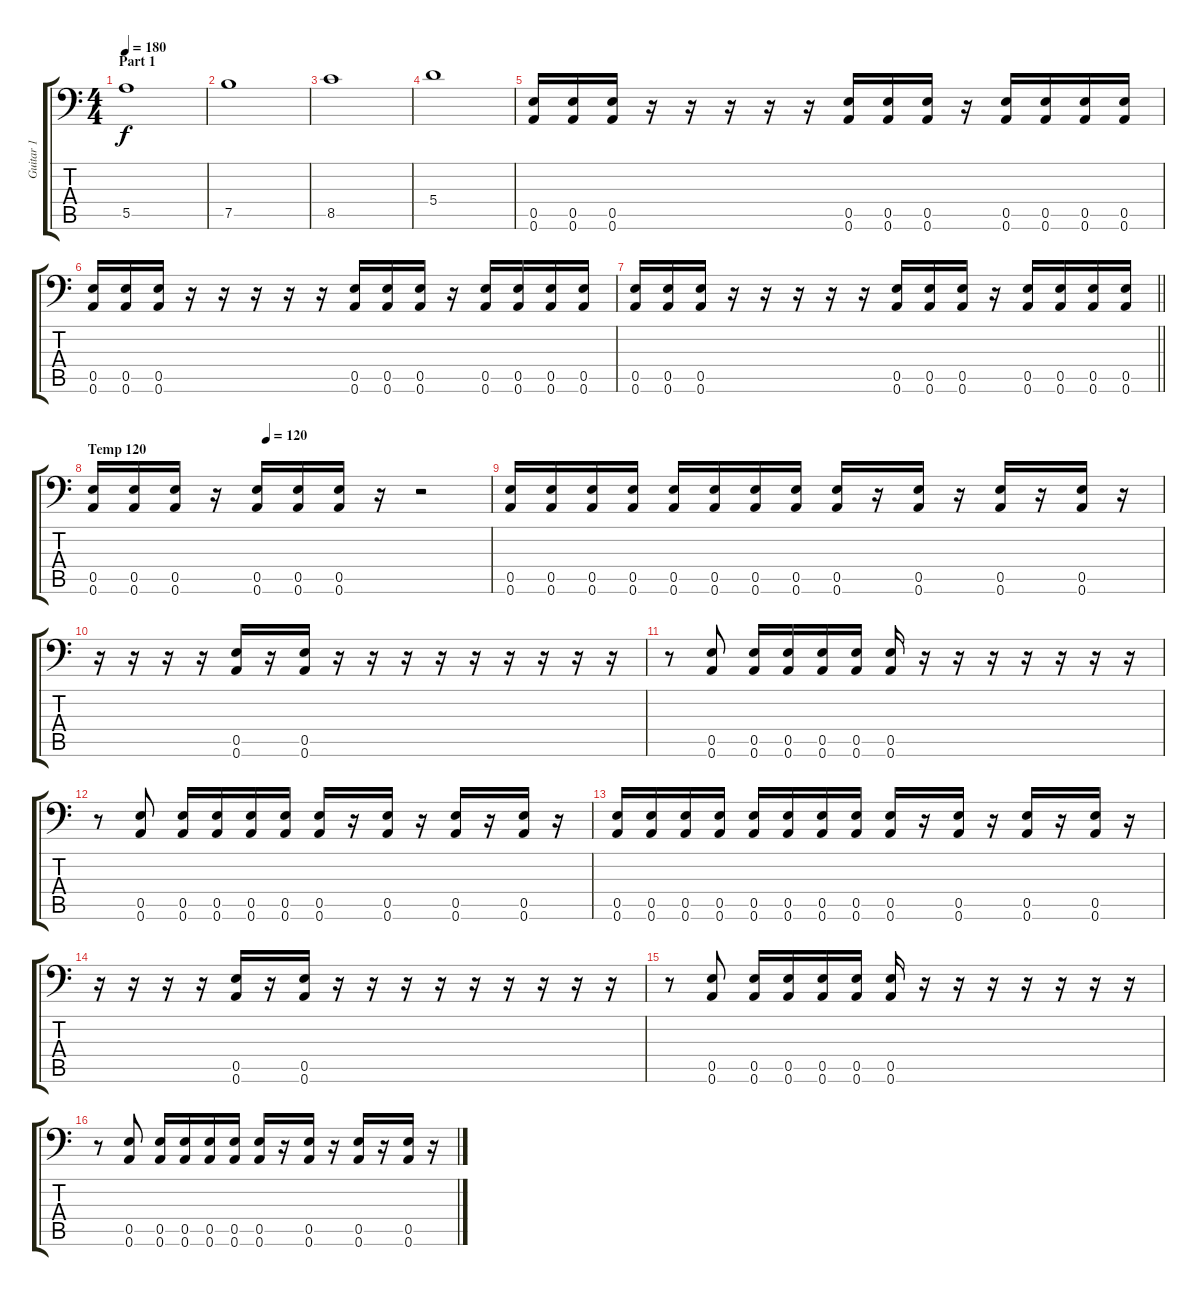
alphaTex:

\track ("Guitar 1" "Guitar 1") {instrument distortionguitar}
\staff {score tabs}
\tuning (B3 Gb3 D3 A2 E2 A1) {hide}
\ts (4 4)
\section ("" "Part 1")
\tempo 180
\clef f4
\ks c
5.5.1{dy f} |
7.5.1 |
8.5.1 |
5.4.1 |
(0.5 0.6).16 (0.5 0.6).16 (0.5 0.6).16 r.16 r.16 r.16 r.16 r.16 (0.5 0.6).16 (0.5 0.6).16 (0.5 0.6).16 r.16 (0.5 0.6).16 (0.5 0.6).16 (0.5 0.6).16 (0.5 0.6).16 |
(0.5 0.6).16 (0.5 0.6).16 (0.5 0.6).16 r.16 r.16 r.16 r.16 r.16 (0.5 0.6).16 (0.5 0.6).16 (0.5 0.6).16 r.16 (0.5 0.6).16 (0.5 0.6).16 (0.5 0.6).16 (0.5 0.6).16 |
\barLineRight lightlight
(0.5 0.6).16 (0.5 0.6).16 (0.5 0.6).16 r.16 r.16 r.16 r.16 r.16 (0.5 0.6).16 (0.5 0.6).16 (0.5 0.6).16 r.16 (0.5 0.6).16 (0.5 0.6).16 (0.5 0.6).16 (0.5 0.6).16 |
\section ("" "Temp 120")
\tempo (120 0.4375)
(0.5 0.6).16 (0.5 0.6).16 (0.5 0.6).16 r.16 (0.5 0.6).16 (0.5 0.6).16 (0.5 0.6).16 r.16 r.2 |
(0.5 0.6).16 (0.5 0.6).16 (0.5 0.6).16 (0.5 0.6).16 (0.5 0.6).16 (0.5 0.6).16 (0.5 0.6).16 (0.5 0.6).16 (0.5 0.6).16 r.16 (0.5 0.6).16 r.16 (0.5 0.6).16 r.16 (0.5 0.6).16 r.16 |
r.16 r.16 r.16 r.16 (0.5 0.6).16 r.16 (0.5 0.6).16 r.16 r.16 r.16 r.16 r.16 r.16 r.16 r.16 r.16 |
r.8 (0.5 0.6).8 (0.5 0.6).16 (0.5 0.6).16 (0.5 0.6).16 (0.5 0.6).16 (0.5 0.6).16 r.16 r.16 r.16 r.16 r.16 r.16 r.16 |
r.8 (0.5 0.6).8 (0.5 0.6).16 (0.5 0.6).16 (0.5 0.6).16 (0.5 0.6).16 (0.5 0.6).16 r.16 (0.5 0.6).16 r.16 (0.5 0.6).16 r.16 (0.5 0.6).16 r.16 |
(0.5 0.6).16 (0.5 0.6).16 (0.5 0.6).16 (0.5 0.6).16 (0.5 0.6).16 (0.5 0.6).16 (0.5 0.6).16 (0.5 0.6).16 (0.5 0.6).16 r.16 (0.5 0.6).16 r.16 (0.5 0.6).16 r.16 (0.5 0.6).16 r.16 |
r.16 r.16 r.16 r.16 (0.5 0.6).16 r.16 (0.5 0.6).16 r.16 r.16 r.16 r.16 r.16 r.16 r.16 r.16 r.16 |
r.8 (0.5 0.6).8 (0.5 0.6).16 (0.5 0.6).16 (0.5 0.6).16 (0.5 0.6).16 (0.5 0.6).16 r.16 r.16 r.16 r.16 r.16 r.16 r.16 |
r.8 (0.5 0.6).8 (0.5 0.6).16 (0.5 0.6).16 (0.5 0.6).16 (0.5 0.6).16 (0.5 0.6).16 r.16 (0.5 0.6).16 r.16 (0.5 0.6).16 r.16 (0.5 0.6).16 r.16
